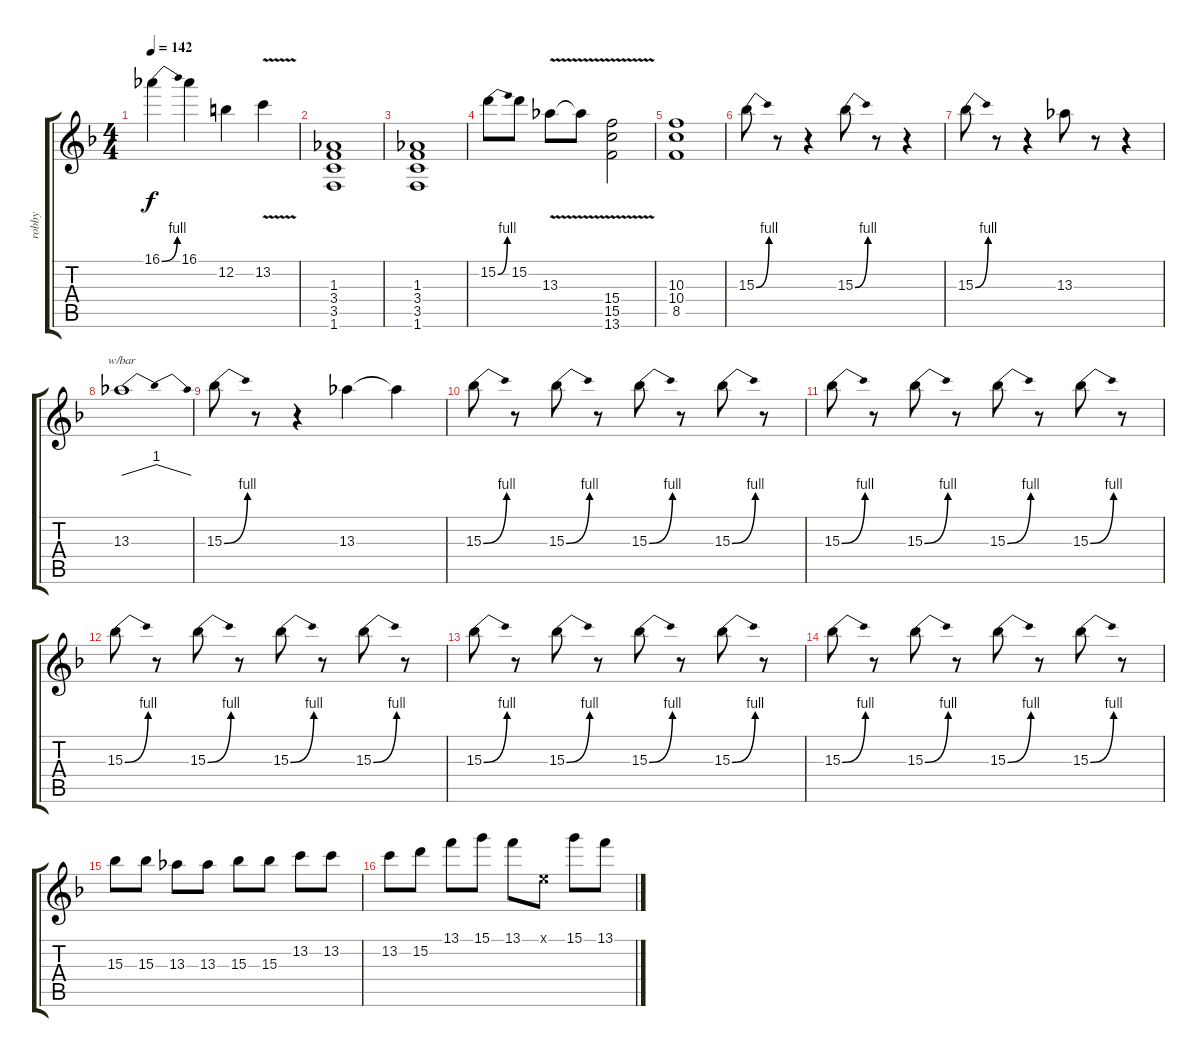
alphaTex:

\track ("robby" "robby") {instrument overdrivenguitar}
\staff {score tabs}
\tuning (E4 B3 G3 D3 A2 E2) {hide}
\ts (4 4)
\tempo 142
\clef g2
\ks f
16.1{be (bend 0 0 60 4)}.4{dy f} 16.1.4 12.2.4 13.2{v}.4 |
(1.3 3.4 3.5 1.6).1 |
(1.3 3.4 3.5 1.6).1 |
15.2{be (bend 0 0 60 4)}.8 15.2.8 13.3{v}.8 13.3{t}.8 (15.4{v} 15.5 13.6).2 |
(10.3 10.4 8.5).1 |
15.3{be (bend 0 0 60 4)}.8 r.8 r.4 15.3{be (bend 0 0 60 4)}.8 r.8 r.4 |
15.3{be (bend 0 0 60 4)}.8 r.8 r.4 13.3.8 r.8 r.4 |
13.3.1{tbe (dip default 0 0 30 4 60 0)} |
15.3{be (bend 0 0 60 4)}.8 r.8 r.4 13.3.4 13.3{t}.4 |
15.3{be (bend 0 0 60 4)}.8 r.8 15.3{be (bend 0 0 60 4)}.8 r.8 15.3{be (bend 0 0 60 4)}.8 r.8 15.3{be (bend 0 0 60 4)}.8 r.8 |
15.3{be (bend 0 0 60 4)}.8 r.8 15.3{be (bend 0 0 60 4)}.8 r.8 15.3{be (bend 0 0 60 4)}.8 r.8 15.3{be (bend 0 0 60 4)}.8 r.8 |
15.3{be (bend 0 0 60 4)}.8 r.8 15.3{be (bend 0 0 60 4)}.8 r.8 15.3{be (bend 0 0 60 4)}.8 r.8 15.3{be (bend 0 0 60 4)}.8 r.8 |
15.3{be (bend 0 0 60 4)}.8 r.8 15.3{be (bend 0 0 60 4)}.8 r.8 15.3{be (bend 0 0 60 4)}.8 r.8 15.3{be (bend 0 0 60 4)}.8 r.8 |
15.3{be (bend 0 0 60 4)}.8 r.8 15.3{be (bend 0 0 60 4)}.8 r.8 15.3{be (bend 0 0 60 4)}.8 r.8 15.3{be (bend 0 0 60 4)}.8 r.8 |
15.3.8 15.3.8 13.3.8 13.3.8 15.3.8 15.3.8 13.2.8 13.2.8 |
13.2.8 15.2.8 13.1.8 15.1.8 13.1.8 0.1{x}.8 15.1.8 13.1.8
